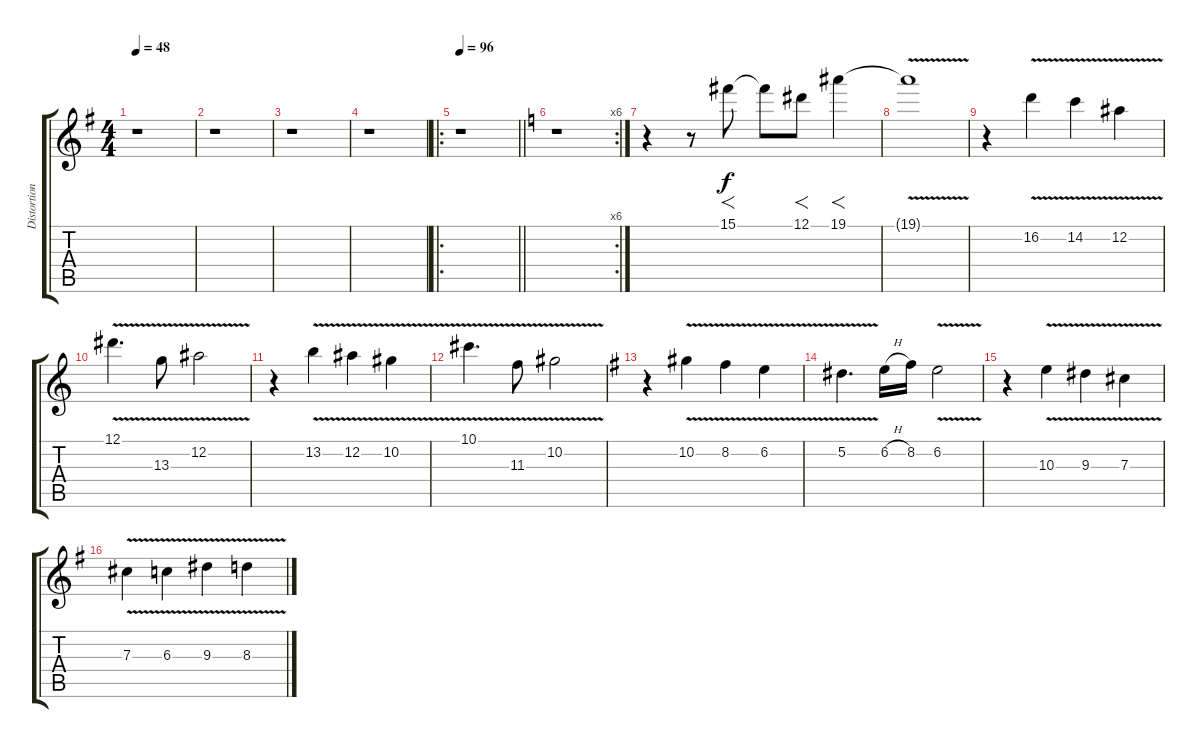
\track ("Distortion gtr" "Distortion") {instrument distortionguitar}
\staff {score tabs}
\tuning (Eb4 Bb3 Gb3 Db3 Ab2 Eb2) {hide}
\ts (4 4)
\tempo 48
\clef g2
\ks g
r.1{dy f} |
r.1 |
r.1 |
r.1 |
\ro
\tempo 96
\barLineRight lightlight
r.1 |
\rc 6
\ks c
r.1 |
r.4 r.8 15.1.8{f} 15.1{t}.8 12.1.8{f} 19.1.4{f} |
19.1{v t}.1 |
r.4 16.2{v}.4 14.2{v}.4 12.2{v}.4 |
12.1{v}.4{d} 13.3{v}.8 12.2{v}.2 |
r.4 13.2{v}.4 12.2{v}.4 10.2{v}.4 |
10.1{v}.4{d} 11.3{v}.8 10.2{v}.2 |
\ks g
r.4 10.2{v}.4 8.2{v}.4 6.2{v}.4 |
5.2{v}.4{d} 6.2{h}.16 8.2.16 6.2{v}.2 |
r.4 10.3{v}.4 9.3{v}.4 7.3{v}.4 |
7.3{v}.4 6.3{v}.4 9.3{v}.4 8.3{v}.4
